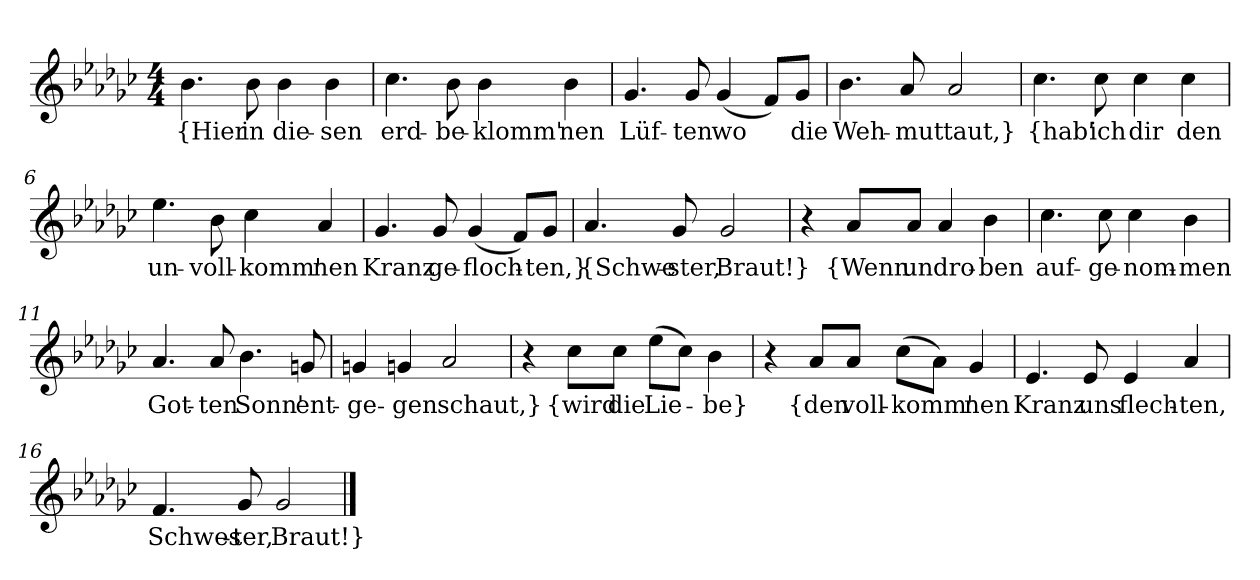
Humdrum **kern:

**kern	**text
*part1	*part1
*staff1	*staff1
*clefG2	*
*k[b-e-a-d-g-c-]	*
*M4/4	*
=1	=1
4.b-	{Hier
8b-	in
4b-	die-
4b-	-sen
=2	=2
4.cc-	erd-
8b-	-be-
4b-	klomm'
4b-	nen
=3	=3
4.g-	Lüf-
8g-	-ten
(4g-	wo
8f/L)	.
8g-/J	die
=4	=4
4.b-	Weh-
8a-	mut
2a-	taut,}
=5	=5
4.cc-	{hab'
8cc-	ich
4cc-	dir
4cc-	den
=6	=6
4.ee-	un-
8b-	-voll-
4cc-	-komm'
4a-	nen
=7	=7
4.g-	Kranz
8g-	ge-
(4g-	-floch-
8f/L)	.
8g-/J	-ten,}
=8	=8
4.a-	{Schwe-
8g-	-ster,
2g-	Braut!}
=9	=9
4r	.
8a-/L	{Wenn
8a-/J	un
4a-	dro-
4b-	-ben
=10	=10
4.cc-	auf-
8cc-	-ge-
4cc-	-nom-
4b-	-men
=11	=11
4.a-	Got-
8a-	-ten
4.b-	Sonn'
8gn	ent-
=12	=12
4gn	-ge-
4gn	-gen
2a-	schaut,}
=13	=13
4r	.
8cc-\L	{wird
8cc-\J	die
(8ee-\L	Lie-
8cc-\J)	.
4b-	-be}
=14	=14
4r	.
8a-/L	{den
8a-/J	voll-
(8cc-\L	komm'
8a-\J)	.
4g-	nen
=15	=15
4.e-	Kranz
8e-	uns
4e-	flech-
4a-	-ten,
=16	=16
4.f	Schwes-
8g-	-ter,
2g-	Braut!}
==	==
*-	*-
